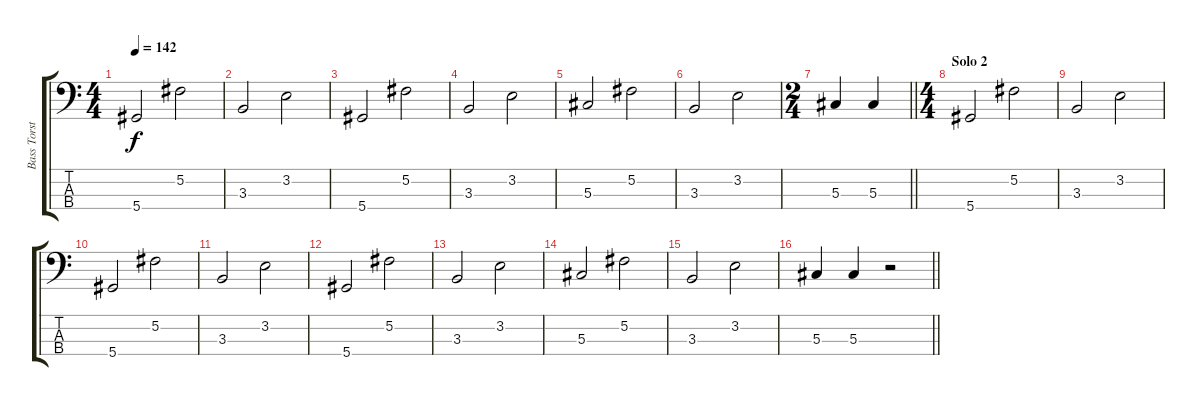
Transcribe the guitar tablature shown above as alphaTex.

\track ("Bass Torsten Scholz" "Bass Torst") {instrument electricbasspick}
\staff {score tabs}
\tuning (Gb2 Db2 Ab1 Eb1) {hide}
\ts (4 4)
\tempo 142
\clef f4
\ks c
5.4.2{dy f} 5.2.2 |
3.3.2 3.2.2 |
5.4.2 5.2.2 |
3.3.2 3.2.2 |
5.3.2 5.2.2 |
3.3.2 3.2.2 |
\ts (2 4)
\barLineRight lightlight
5.3.4 5.3.4 |
\ts (4 4)
\section ("" "Solo 2")
5.4.2 5.2.2 |
3.3.2 3.2.2 |
5.4.2 5.2.2 |
3.3.2 3.2.2 |
5.4.2 5.2.2 |
3.3.2 3.2.2 |
5.3.2 5.2.2 |
3.3.2 3.2.2 |
\barLineRight lightlight
5.3.4 5.3.4 r.2
